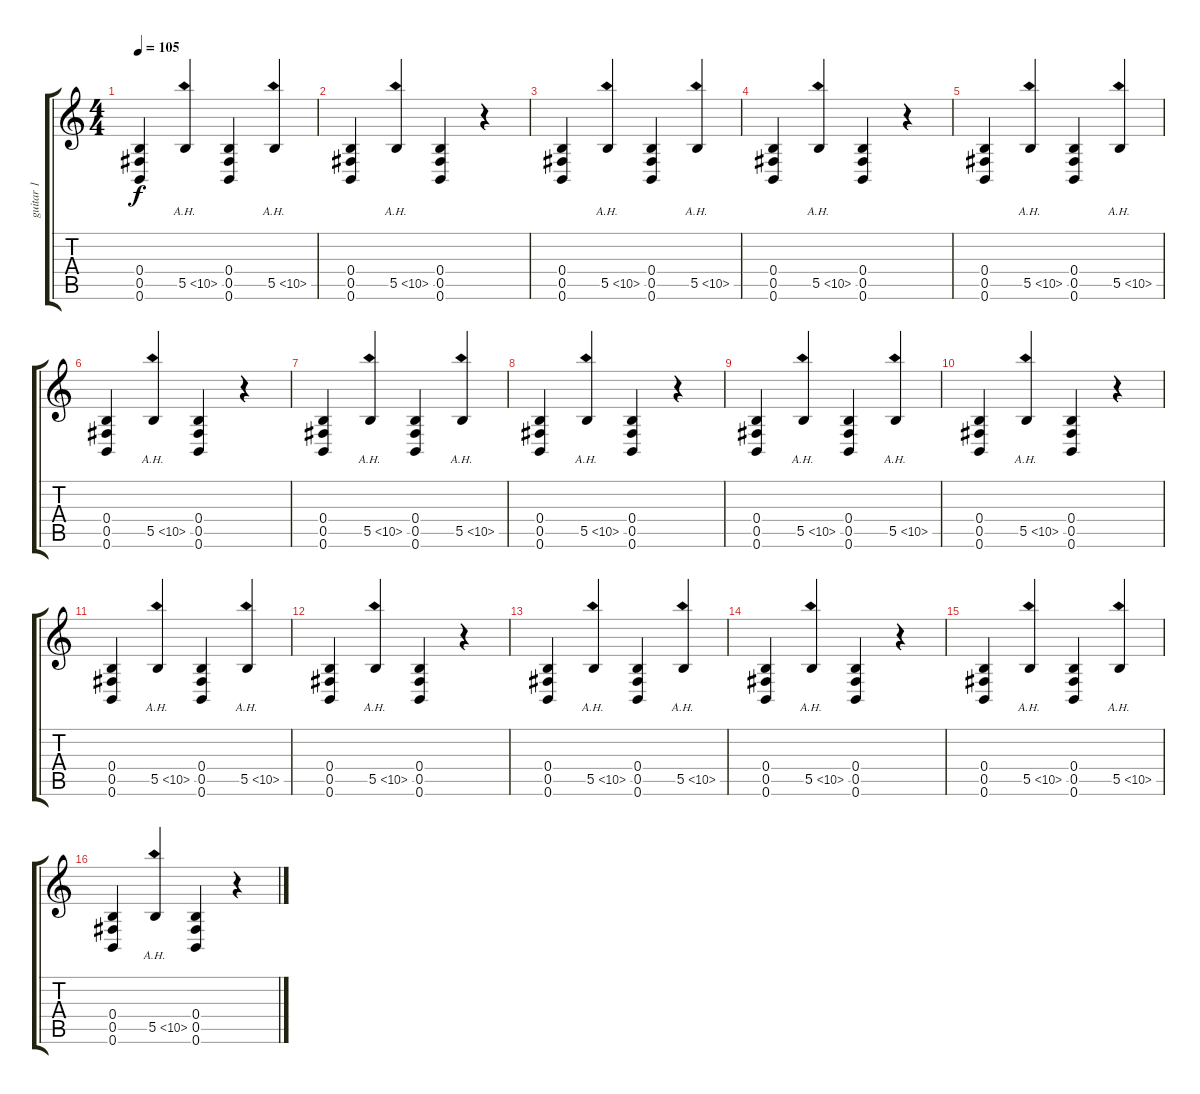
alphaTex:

\track ("guitar 1" "guitar 1") {instrument distortionguitar}
\staff {score tabs}
\tuning (Db4 Ab3 E3 B2 Gb2 B1) {hide}
\ts (4 4)
\tempo 105
\clef g2
\ks c
(0.4 0.5 0.6).4{dy f} 5.5{ah 5}.4 (0.4 0.5 0.6).4 5.5{ah 5}.4 |
(0.4 0.5 0.6).4 5.5{ah 5}.4 (0.4 0.5 0.6).4 r.4 |
(0.4 0.5 0.6).4 5.5{ah 5}.4 (0.4 0.5 0.6).4 5.5{ah 5}.4 |
(0.4 0.5 0.6).4 5.5{ah 5}.4 (0.4 0.5 0.6).4 r.4 |
(0.4 0.5 0.6).4 5.5{ah 5}.4 (0.4 0.5 0.6).4 5.5{ah 5}.4 |
(0.4 0.5 0.6).4 5.5{ah 5}.4 (0.4 0.5 0.6).4 r.4 |
(0.4 0.5 0.6).4 5.5{ah 5}.4 (0.4 0.5 0.6).4 5.5{ah 5}.4 |
(0.4 0.5 0.6).4 5.5{ah 5}.4 (0.4 0.5 0.6).4 r.4 |
(0.4 0.5 0.6).4 5.5{ah 5}.4 (0.4 0.5 0.6).4 5.5{ah 5}.4 |
(0.4 0.5 0.6).4 5.5{ah 5}.4 (0.4 0.5 0.6).4 r.4 |
(0.4 0.5 0.6).4 5.5{ah 5}.4 (0.4 0.5 0.6).4 5.5{ah 5}.4 |
(0.4 0.5 0.6).4 5.5{ah 5}.4 (0.4 0.5 0.6).4 r.4 |
(0.4 0.5 0.6).4 5.5{ah 5}.4 (0.4 0.5 0.6).4 5.5{ah 5}.4 |
(0.4 0.5 0.6).4 5.5{ah 5}.4 (0.4 0.5 0.6).4 r.4 |
(0.4 0.5 0.6).4 5.5{ah 5}.4 (0.4 0.5 0.6).4 5.5{ah 5}.4 |
(0.4 0.5 0.6).4 5.5{ah 5}.4 (0.4 0.5 0.6).4 r.4
